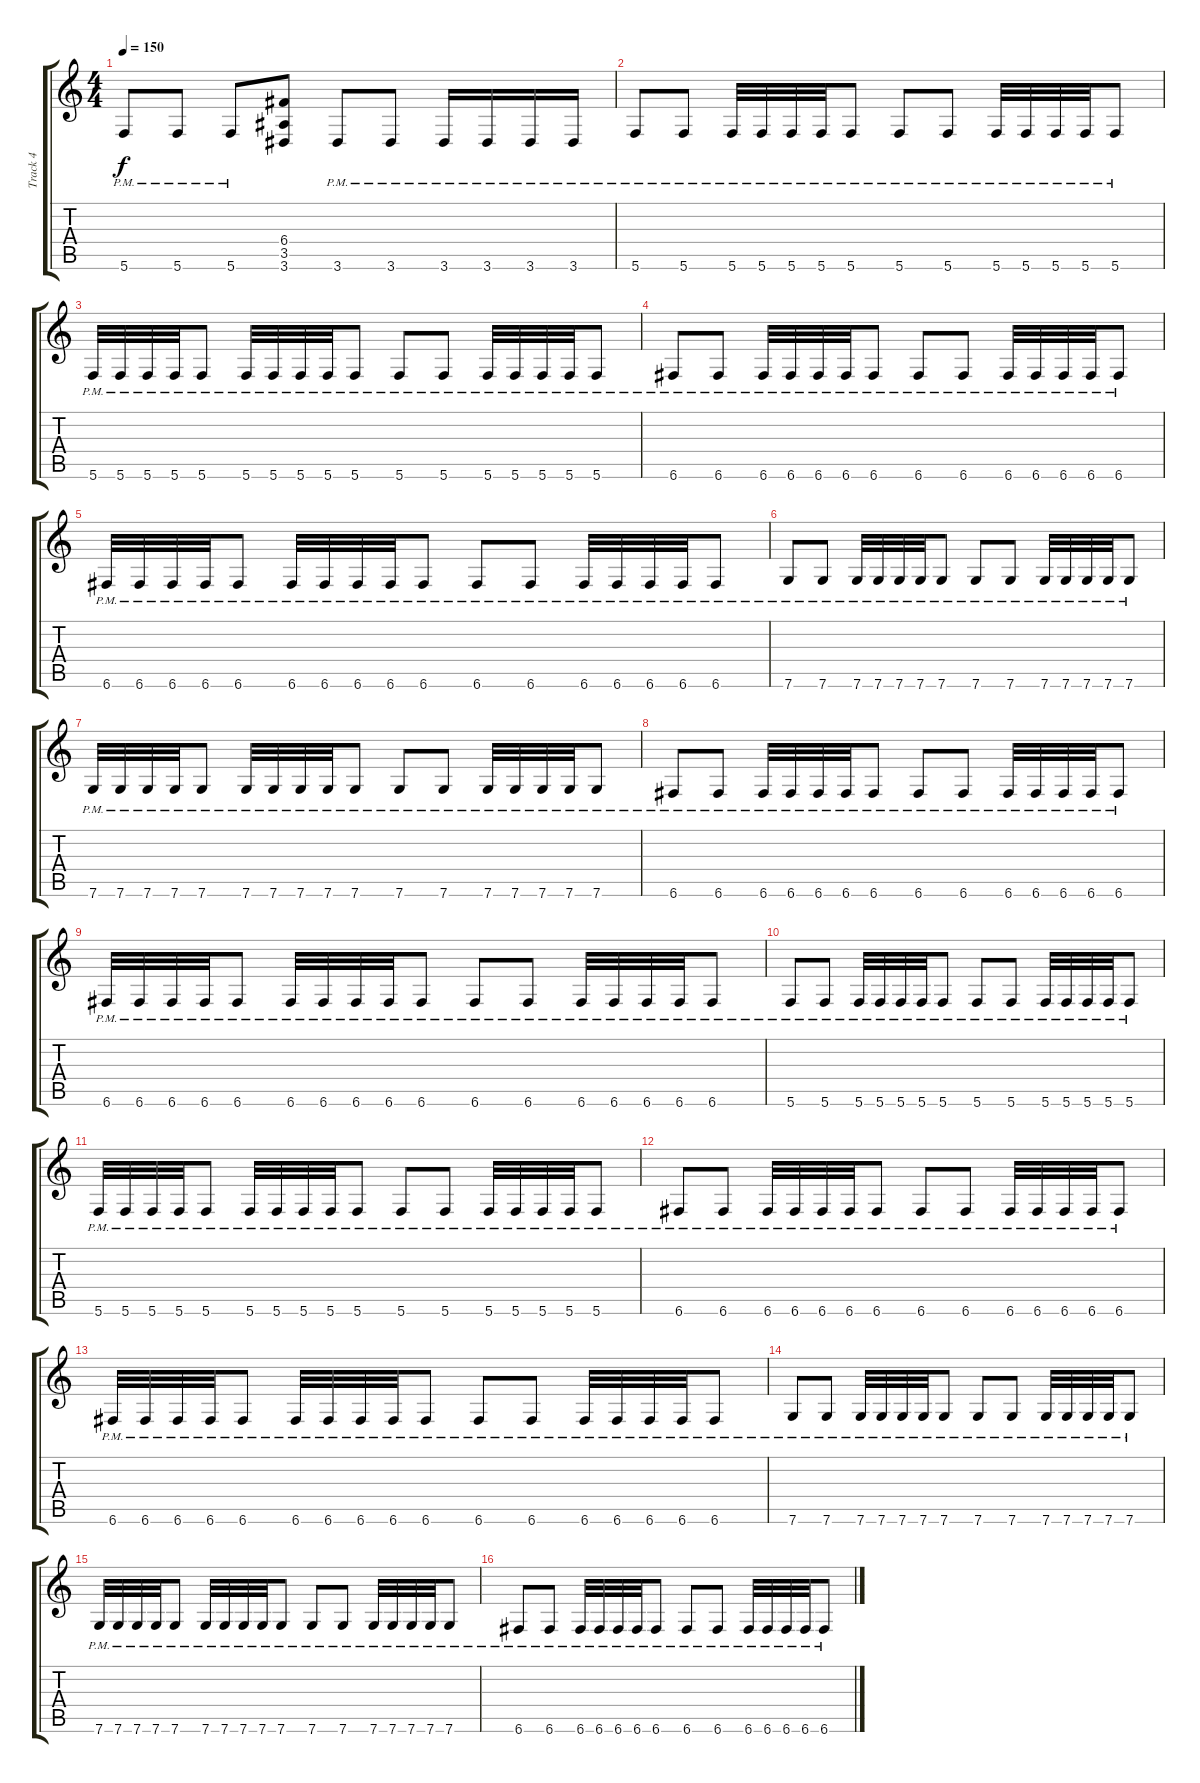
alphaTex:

\track ("Track 4" "Track 4") {instrument distortionguitar}
\staff {score tabs}
\tuning (D4 A3 F3 C3 G2 C2) {hide}
\ts (4 4)
\tempo 150
\clef g2
\ks c
5.6{pm}.8{dy f} 5.6{pm}.8 5.6{pm}.8 (6.4 3.5 3.6).8 3.6{pm}.8 3.6{pm}.8 3.6{pm}.16 3.6{pm}.16 3.6{pm}.16 3.6{pm}.16 |
5.6{pm}.8 5.6{pm}.8 5.6{pm}.32 5.6{pm}.32 5.6{pm}.32 5.6{pm}.32 5.6{pm}.8 5.6{pm}.8 5.6{pm}.8 5.6{pm}.32 5.6{pm}.32 5.6{pm}.32 5.6{pm}.32 5.6{pm}.8 |
5.6{pm}.32 5.6{pm}.32 5.6{pm}.32 5.6{pm}.32 5.6{pm}.8 5.6{pm}.32 5.6{pm}.32 5.6{pm}.32 5.6{pm}.32 5.6{pm}.8 5.6{pm}.8 5.6{pm}.8 5.6{pm}.32 5.6{pm}.32 5.6{pm}.32 5.6{pm}.32 5.6{pm}.8 |
6.6{pm}.8 6.6{pm}.8 6.6{pm}.32 6.6{pm}.32 6.6{pm}.32 6.6{pm}.32 6.6{pm}.8 6.6{pm}.8 6.6{pm}.8 6.6{pm}.32 6.6{pm}.32 6.6{pm}.32 6.6{pm}.32 6.6{pm}.8 |
6.6{pm}.32 6.6{pm}.32 6.6{pm}.32 6.6{pm}.32 6.6{pm}.8 6.6{pm}.32 6.6{pm}.32 6.6{pm}.32 6.6{pm}.32 6.6{pm}.8 6.6{pm}.8 6.6{pm}.8 6.6{pm}.32 6.6{pm}.32 6.6{pm}.32 6.6{pm}.32 6.6{pm}.8 |
7.6{pm}.8 7.6{pm}.8 7.6{pm}.32 7.6{pm}.32 7.6{pm}.32 7.6{pm}.32 7.6{pm}.8 7.6{pm}.8 7.6{pm}.8 7.6{pm}.32 7.6{pm}.32 7.6{pm}.32 7.6{pm}.32 7.6{pm}.8 |
7.6{pm}.32 7.6{pm}.32 7.6{pm}.32 7.6{pm}.32 7.6{pm}.8 7.6{pm}.32 7.6{pm}.32 7.6{pm}.32 7.6{pm}.32 7.6{pm}.8 7.6{pm}.8 7.6{pm}.8 7.6{pm}.32 7.6{pm}.32 7.6{pm}.32 7.6{pm}.32 7.6{pm}.8 |
6.6{pm}.8 6.6{pm}.8 6.6{pm}.32 6.6{pm}.32 6.6{pm}.32 6.6{pm}.32 6.6{pm}.8 6.6{pm}.8 6.6{pm}.8 6.6{pm}.32 6.6{pm}.32 6.6{pm}.32 6.6{pm}.32 6.6{pm}.8 |
6.6{pm}.32 6.6{pm}.32 6.6{pm}.32 6.6{pm}.32 6.6{pm}.8 6.6{pm}.32 6.6{pm}.32 6.6{pm}.32 6.6{pm}.32 6.6{pm}.8 6.6{pm}.8 6.6{pm}.8 6.6{pm}.32 6.6{pm}.32 6.6{pm}.32 6.6{pm}.32 6.6{pm}.8 |
5.6{pm}.8 5.6{pm}.8 5.6{pm}.32 5.6{pm}.32 5.6{pm}.32 5.6{pm}.32 5.6{pm}.8 5.6{pm}.8 5.6{pm}.8 5.6{pm}.32 5.6{pm}.32 5.6{pm}.32 5.6{pm}.32 5.6{pm}.8 |
5.6{pm}.32 5.6{pm}.32 5.6{pm}.32 5.6{pm}.32 5.6{pm}.8 5.6{pm}.32 5.6{pm}.32 5.6{pm}.32 5.6{pm}.32 5.6{pm}.8 5.6{pm}.8 5.6{pm}.8 5.6{pm}.32 5.6{pm}.32 5.6{pm}.32 5.6{pm}.32 5.6{pm}.8 |
6.6{pm}.8 6.6{pm}.8 6.6{pm}.32 6.6{pm}.32 6.6{pm}.32 6.6{pm}.32 6.6{pm}.8 6.6{pm}.8 6.6{pm}.8 6.6{pm}.32 6.6{pm}.32 6.6{pm}.32 6.6{pm}.32 6.6{pm}.8 |
6.6{pm}.32 6.6{pm}.32 6.6{pm}.32 6.6{pm}.32 6.6{pm}.8 6.6{pm}.32 6.6{pm}.32 6.6{pm}.32 6.6{pm}.32 6.6{pm}.8 6.6{pm}.8 6.6{pm}.8 6.6{pm}.32 6.6{pm}.32 6.6{pm}.32 6.6{pm}.32 6.6{pm}.8 |
7.6{pm}.8 7.6{pm}.8 7.6{pm}.32 7.6{pm}.32 7.6{pm}.32 7.6{pm}.32 7.6{pm}.8 7.6{pm}.8 7.6{pm}.8 7.6{pm}.32 7.6{pm}.32 7.6{pm}.32 7.6{pm}.32 7.6{pm}.8 |
7.6{pm}.32 7.6{pm}.32 7.6{pm}.32 7.6{pm}.32 7.6{pm}.8 7.6{pm}.32 7.6{pm}.32 7.6{pm}.32 7.6{pm}.32 7.6{pm}.8 7.6{pm}.8 7.6{pm}.8 7.6{pm}.32 7.6{pm}.32 7.6{pm}.32 7.6{pm}.32 7.6{pm}.8 |
6.6{pm}.8 6.6{pm}.8 6.6{pm}.32 6.6{pm}.32 6.6{pm}.32 6.6{pm}.32 6.6{pm}.8 6.6{pm}.8 6.6{pm}.8 6.6{pm}.32 6.6{pm}.32 6.6{pm}.32 6.6{pm}.32 6.6{pm}.8
